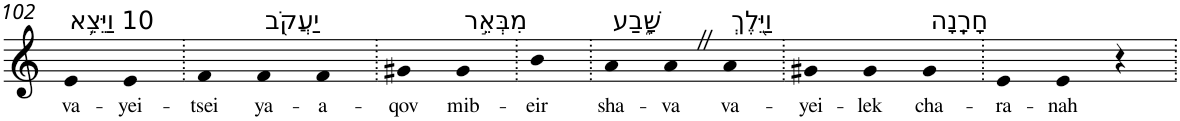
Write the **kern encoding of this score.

**kern	**text
*part1	*part1
*staff1	*staff1
*I"Piano	*
*I'Pno	*
!!LO:PB:g=z
*clefG2	*
*k[]	*
=102	=102
!LO:TX:a:t=10 וַיֵּצֵ֥א	!
!	!LO:LY:b
4e	va-
!	!LO:LY:b
4e	-yei-
=103.	=103.
!	!LO:LY:b
4f	-tsei
!LO:TX:a:t=יַעֲקֹ֖ב	!
!	!LO:LY:b
4f	ya-
!	!LO:LY:b
4f	-a-
=104.	=104.
!	!LO:LY:b
4g#X	-qov
!LO:TX:a:t=מִבְּאֵ֣ר	!
!	!LO:LY:b
4g#	mib-
=105.	=105.
!	!LO:LY:b
4b	-eir
=106.	=106.
!LO:TX:a:t=שָׁ֑בַע	!
!	!LO:LY:b
4a	sha-
!	!LO:LY:b
4aZ	-va
!LO:TX:a:t=וַיֵּ֖לֶךְ	!
!	!LO:LY:b
4a	va-
=107.	=107.
!	!LO:LY:b
4g#X	-yei-
!	!LO:LY:b
4g#	-lek
!LO:TX:a:t=חָרָֽנָה	!
!	!LO:LY:b
4g#	cha-
=108.	=108.
!	!LO:LY:b
4e	-ra-
!	!LO:LY:b
4e	-nah
4r	.
=.	=.
*-	*-
